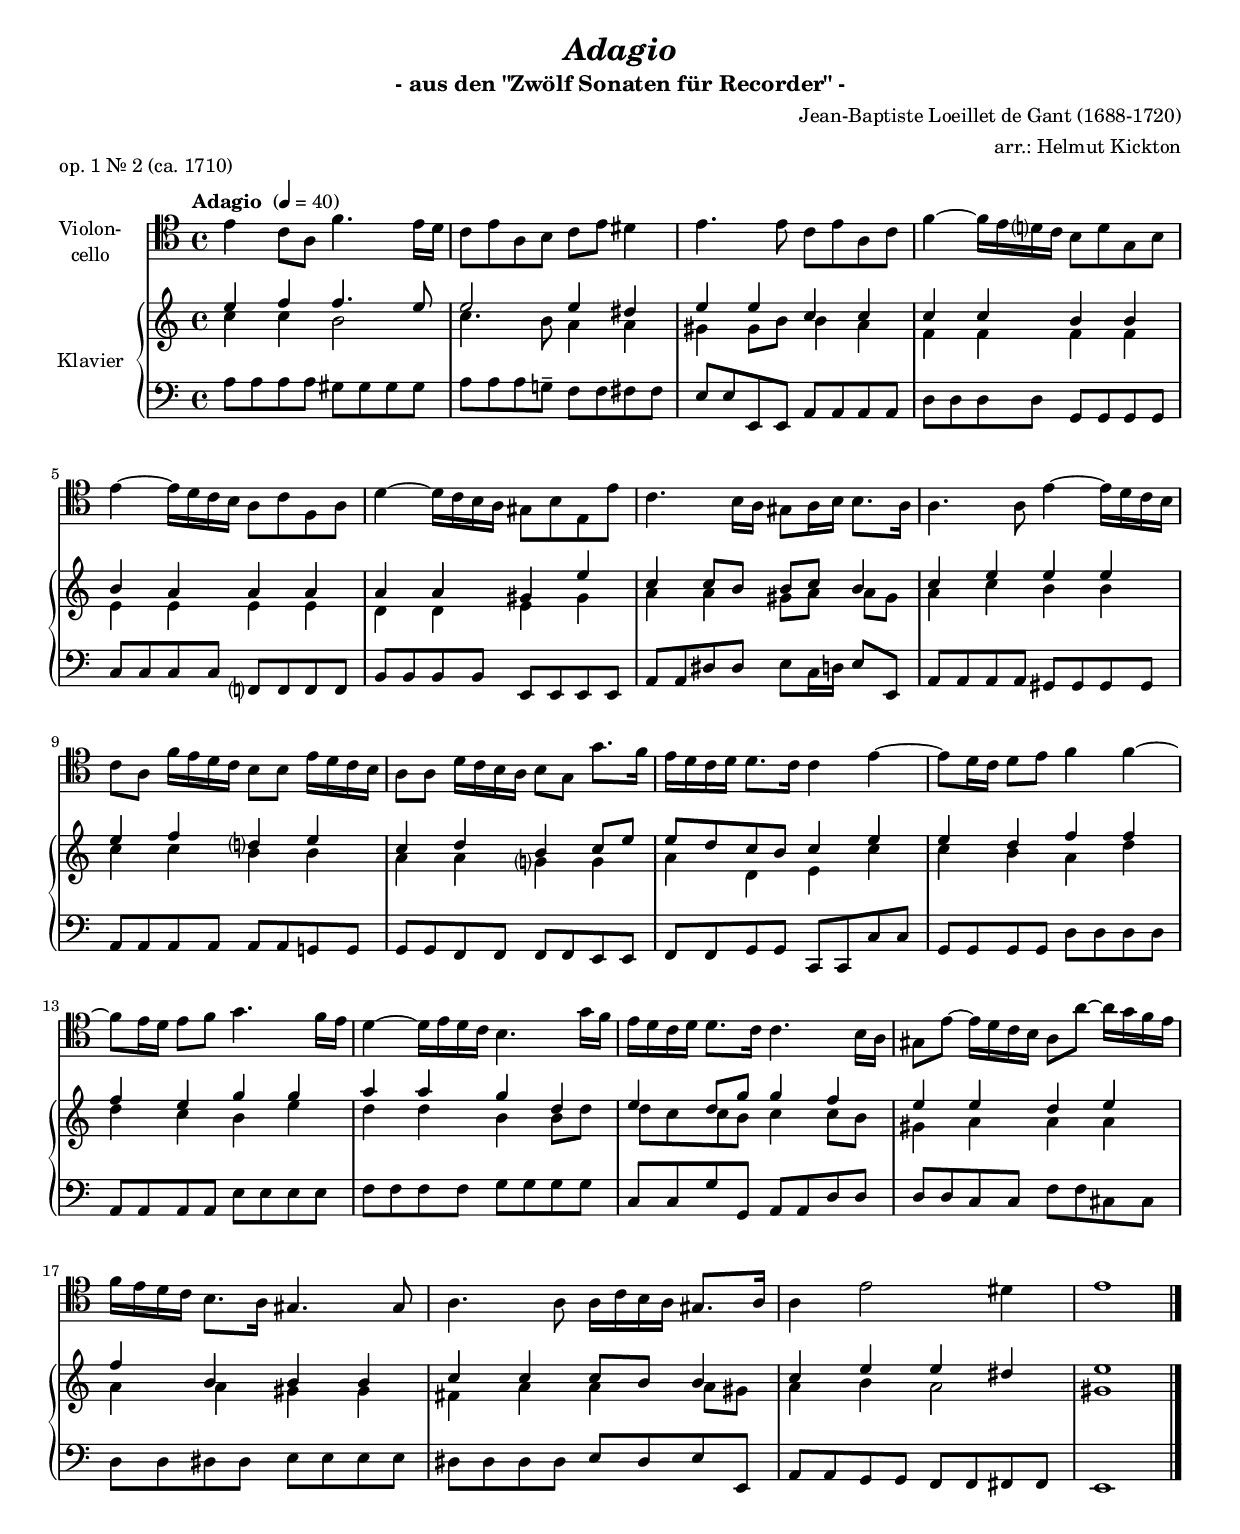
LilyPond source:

\version "2.14.2"
\include "deutsch.ly"

#(set-global-staff-size 17)

\header {
  title     = \markup \bold \italic "Adagio"
  subtitle  = "- aus den \"Zwölf Sonaten für Recorder\" -"
  composer  = "Jean-Baptiste Loeillet de Gant (1688-1720)"
  arranger  = "arr.: Helmut Kickton"
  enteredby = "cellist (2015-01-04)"
  piece     = "op. 1 Nr. 2 (ca. 1710)"
}

voiceconsts = {
  \key a \minor
  \time 4/4
  \tempo "Adagio " 4=40
%  \numericTimeSignature
  \compressFullBarRests
  % \set tupletSpannerDuration = #(ly:make-moment 1 4)
}

miba = "drawbar organ"
mikl = "harpsichord"

va = \relative c' {
  \voiceconsts
  \clef "tenor"

  e4 c8 a f'4. e16 d
  c8 e a, h c e dis4
  e4. e8 c e a, c
  f4~f16 e d? c h8 d g, h

  e4~ e16 d c h a8 c f, a
  d4~ d16 c h a gis8 h e, e'
  c4. h16 a gis8 a16 h h8. a16

  a4. a8 e'4~ e16 d c h
  c8 a f'16 e d c h8 h e16 d c h
  a8 a d16 c h a h8 g g'8. f16

  e d c d d8. c16 c4 e~
  e8 d16 c d8 e f4 f~
  f8 e16 d e8 f g4. f16 e

  d4~ d16 e d c h4. g'16 f
  e d c d d8. c16 c4. h16 a
  gis8 e'~ e16 d c h a8 a'~ a16 g f e

  f e d c h8. a16 gis4. gis8
  a4. a8 a16 c h a gis8. a16
  a4 e'2 dis4
  e1 \bar "|."
}

vb = \relative c'' {
  \voiceconsts

  e4 f f4. e8
  e2 e4 dis
  e e c c
  c c h h

  h a a a
  a a gis e'
  c c8 h h c h4

  c e e e
  e f d? e
  c d h c8 e

  e d c h c4 e
  e d f f
  f e g g

  a a g d
  e d8 g g4 f
  e e d e

  f h, h h
  c c c8 h h4
  c e e dis
  e1 \bar "|."
}

vc = \relative c'' {
  \voiceconsts

  c4 c h2
  c4. h8 a4 a
  gis gis8 h h4 a
  f f f f

  e e e e
  d d e gis
  a a gis8 a a[ gis]

  a4 c h h
  c c h h
  a a g? g

  a d, e c'
  c h a d
  d c h e

  d d h h8 d
  d c c h c4 c8 h
  gis4 a a a

  a a gis gis
  fis a a a8 gis
  a4 h a2
  gis1 \bar "|."
}

vd = \relative c' {
   \voiceconsts
   \clef "bass"

   a8 a a a gis gis gis gis
   a a a g!-- f f fis fis
   e e e, e a a a a
   d d d d g, g g g

   c c c c f,? f f f
   h h h h e, e e e
   a a dis dis e c16 d e8 e,

   a a a a gis gis gis gis
   a a a a a a g! g
   g g f f f f e e

   f f g g c, c c' c 
   g g g g d' d d d
   a a a a e' e e e

   f f f f g g g g
   c, c g' g, a a d d
   d d c c f f cis cis

   d d dis dis e e e e
   dis dis dis dis e dis e e,
   a a g g f f fis fis
   e1 \bar "|."
}


music = <<
      \new Staff {
        \set Staff.midiInstrument = \miba
        \set Staff.instrumentName = \markup \center-column { "Violon-" "cello" }
        \transpose a a { \va }
      }

      \new PianoStaff <<
        \set PianoStaff.midiInstrument = \mikl
        \set PianoStaff.instrumentName = \markup \center-column { "Klavier" }
        <<
          \new Staff {
            \transpose a a { << \vb \\ \vc >> }
          }
%          \new Dynamics \vdy
          \new Staff {
            \transpose a a { \vd }
          }
        >>
     >>
>>

\book {
  \score {
   \music
    \layout {}
  }

  \score {
    \unfoldRepeats \music

    \midi {
      \context {
        \Score
      }
    }
  }
}
